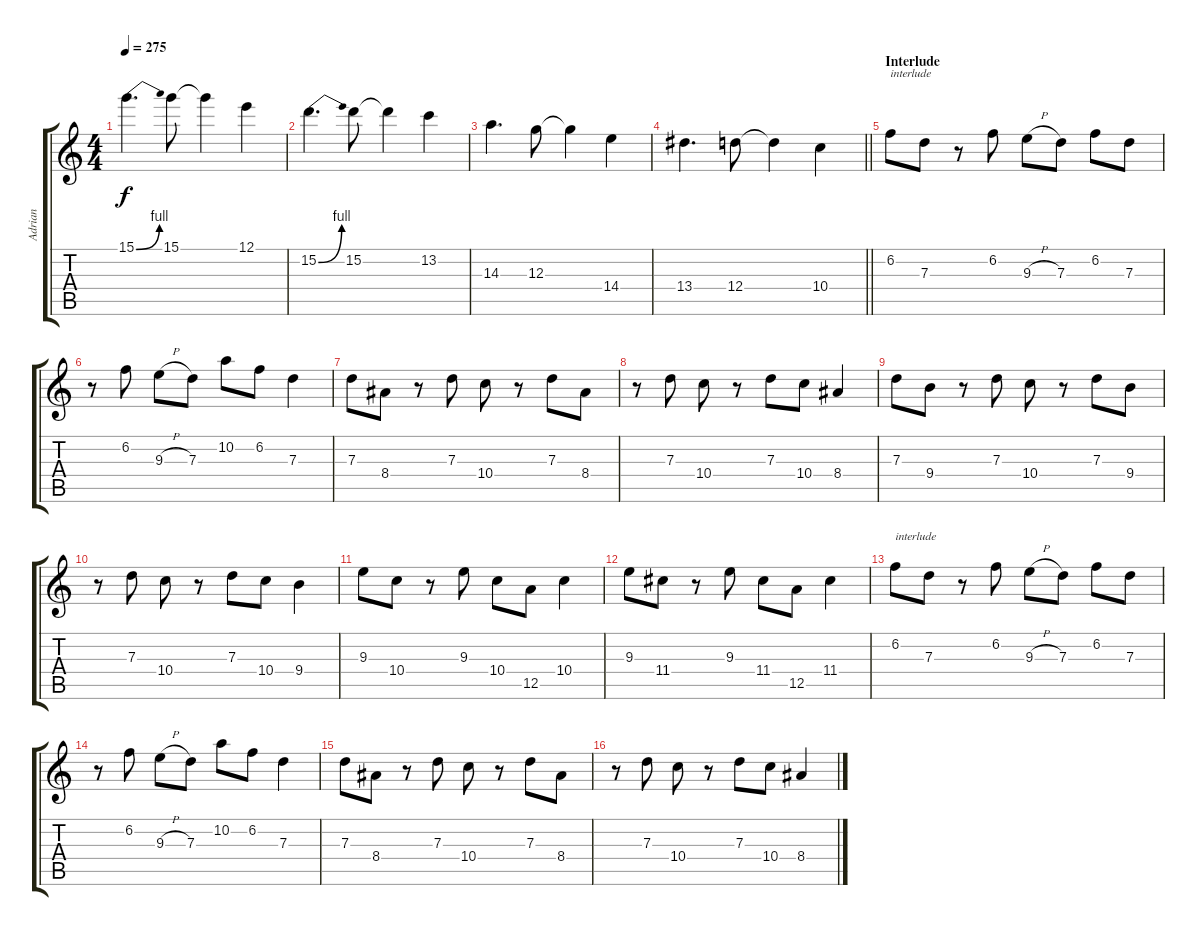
\track ("Adrian" "Adrian") {instrument distortionguitar}
\staff {score tabs}
\tuning (E4 B3 G3 D3 A2 E2) {hide}
\ts (4 4)
\tempo 275
\clef g2
\ks c
15.1{be (bend 0 0 60 4)}.4{d dy f} 15.1.8 15.1{t}.4 12.1.4 |
15.2{be (bend 0 0 60 4)}.4{d} 15.2.8 15.2{t}.4 13.2.4 |
14.3.4{d} 12.3.8 12.3{t}.4 14.4.4 |
\barLineRight lightlight
13.4.4{d} 12.4.8 12.4{t}.4 10.4.4 |
\section ("" "Interlude")
6.2.8{txt "interlude"} 7.3.8 r.8 6.2.8 9.3{h}.8 7.3.8 6.2.8 7.3.8 |
r.8 6.2.8 9.3{h}.8 7.3.8 10.2.8 6.2.8 7.3.4 |
7.3.8 8.4.8 r.8 7.3.8 10.4.8 r.8 7.3.8 8.4.8 |
r.8 7.3.8 10.4.8 r.8 7.3.8 10.4.8 8.4.4 |
7.3.8 9.4.8 r.8 7.3.8 10.4.8 r.8 7.3.8 9.4.8 |
r.8 7.3.8 10.4.8 r.8 7.3.8 10.4.8 9.4.4 |
9.3.8 10.4.8 r.8 9.3.8 10.4.8 12.5.8 10.4.4 |
9.3.8 11.4.8 r.8 9.3.8 11.4.8 12.5.8 11.4.4 |
6.2.8{txt "interlude"} 7.3.8 r.8 6.2.8 9.3{h}.8 7.3.8 6.2.8 7.3.8 |
r.8 6.2.8 9.3{h}.8 7.3.8 10.2.8 6.2.8 7.3.4 |
7.3.8 8.4.8 r.8 7.3.8 10.4.8 r.8 7.3.8 8.4.8 |
r.8 7.3.8 10.4.8 r.8 7.3.8 10.4.8 8.4.4
